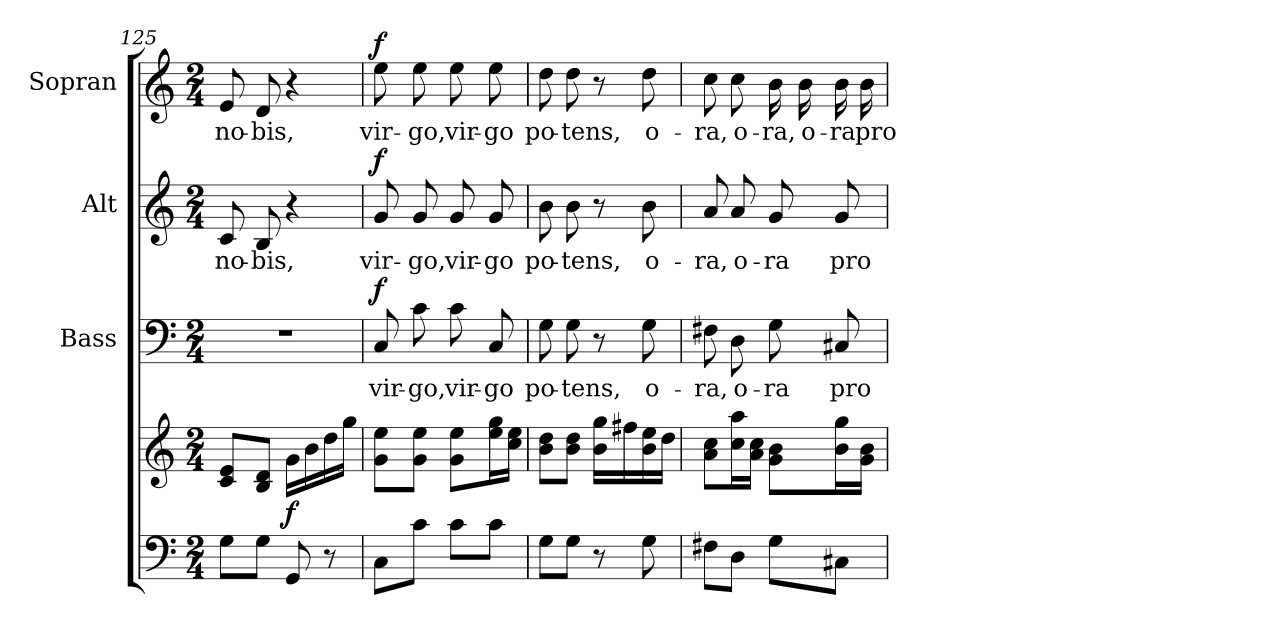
**kern	**kern	**dynam	**kern	**text	**dynam	**kern	**text	**dynam	**kern	**text	**dynam
*part4	*part4	*part4	*part3	*part3	*part3	*part2	*part2	*part2	*part1	*part1	*part1
*staff5	*staff4	*staff4/5	*staff3	*staff3	*staff3	*staff2	*staff2	*staff2	*staff1	*staff1	*staff1
*	*	*	*I"Bass	*	*	*I"Alt	*	*	*I"Sopran	*	*
*	*	*	*I'B.	*	*	*I'A.	*	*	*I'S.	*	*
*clefF4	*clefG2	*	*clefF4	*	*	*clefG2	*	*	*clefG2	*	*
*k[]	*k[]	*	*k[]	*	*	*k[]	*	*	*k[]	*	*
*C:	*C:	*	*C:	*	*	*C:	*	*	*C:	*	*
*M2/4	*M2/4	*	*M2/4	*	*	*M2/4	*	*	*M2/4	*	*
=125	=125	=125	=125	=125	=125	=125	=125	=125	=125	=125	=125
!	!	!	!	!	!	!	!LO:LY:b	!	!	!LO:LY:b	!
8G\L	8c/ 8e/L	.	2r	.	.	8c/	no-	.	8e/	no-	.
!	!	!	!	!	!	!	!LO:LY:b	!	!	!LO:LY:b	!
8G\J	8B/ 8d/J	.	.	.	.	8B/	-bis,	.	8d/	-bis,	.
!	!	!LO:DY:b	!	!	!	!	!	!	!	!	!
8GG/	16g\LL	f	.	.	.	4r	.	.	4r	.	.
.	16b\	.	.	.	.	.	.	.	.	.	.
8r	16dd\	.	.	.	.	.	.	.	.	.	.
.	16gg\JJ	.	.	.	.	.	.	.	.	.	.
=126	=126	=126	=126	=126	=126	=126	=126	=126	=126	=126	=126
!	!	!	!	!LO:LY:b	!LO:DY:a	!	!LO:LY:b	!LO:DY:a	!	!LO:LY:b	!LO:DY:a
8C\L	8g\ 8ee\L	.	8C/	vir-	f	8g/	vir-	f	8ee\	vir-	f
!	!	!	!	!LO:LY:b	!	!	!LO:LY:b	!	!	!LO:LY:b	!
8c\J	8g\ 8ee\J	.	8c\	-go,	.	8g/	-go,	.	8ee\	-go,	.
!	!	!	!	!LO:LY:b	!	!	!LO:LY:b	!	!	!LO:LY:b	!
8c\L	8g\ 8ee\L	.	8c\	vir-	.	8g/	vir-	.	8ee\	vir-	.
!	!	!	!	!LO:LY:b	!	!	!LO:LY:b	!	!	!LO:LY:b	!
8c\J	16ee\ 16gg\L	.	8C/	-go	.	8g/	-go	.	8ee\	-go	.
.	16cc\ 16ee\JJ	.	.	.	.	.	.	.	.	.	.
=127	=127	=127	=127	=127	=127	=127	=127	=127	=127	=127	=127
!	!	!	!	!LO:LY:b	!	!	!LO:LY:b	!	!	!LO:LY:b	!
8G\L	8b\ 8dd\L	.	8G\	po-	.	8b\	po-	.	8dd\	po-	.
!	!	!	!	!LO:LY:b	!	!	!LO:LY:b	!	!	!LO:LY:b	!
8G\J	8b\ 8dd\J	.	8G\	-tens,	.	8b\	-tens,	.	8dd\	-tens,	.
8r	16b\ 16gg\LL	.	8r	.	.	8r	.	.	8r	.	.
.	16ff#X\	.	.	.	.	.	.	.	.	.	.
!	!	!	!	!LO:LY:b	!	!	!LO:LY:b	!	!	!LO:LY:b	!
8G\	16b\ 16ee\	.	8G\	o-	.	8b\	o-	.	8dd\	o-	.
.	16dd\JJ	.	.	.	.	.	.	.	.	.	.
!!LO:PB:g=z
=128	=128	=128	=128	=128	=128	=128	=128	=128	=128	=128	=128
!	!	!	!	!LO:LY:b	!	!	!LO:LY:b	!	!	!LO:LY:b	!
8F#X\L	8a\ 8cc\L	.	8F#X\	-ra,	.	8a/	-ra,	.	8cc\	-ra,	.
!	!	!	!	!LO:LY:b	!	!	!LO:LY:b	!	!	!LO:LY:b	!
8D\J	16cc\ 16aa\L	.	8D\	o-	.	8a/	o-	.	8cc\	o-	.
.	16a\ 16cc\JJ	.	.	.	.	.	.	.	.	.	.
!	!	!	!	!LO:LY:b	!	!	!LO:LY:b	!	!	!LO:LY:b	!
8G\L	8g\ 8b\L	.	8G\	-ra	.	8g/	-ra	.	16b\	-ra,	.
!	!	!	!	!	!	!	!	!	!	!LO:LY:b	!
.	.	.	.	.	.	.	.	.	16b\	o-	.
!	!	!	!	!LO:LY:b	!	!	!LO:LY:b	!	!	!LO:LY:b	!
8C#X\J	16b\ 16gg\L	.	8C#X/	pro	.	8g/	pro	.	16b\	-ra	.
!	!	!	!	!	!	!	!	!	!	!LO:LY:b	!
.	16g\ 16b\JJ	.	.	.	.	.	.	.	16b\	pro	.
=	=	=	=	=	=	=	=	=	=	=	=
*-	*-	*-	*-	*-	*-	*-	*-	*-	*-	*-	*-
